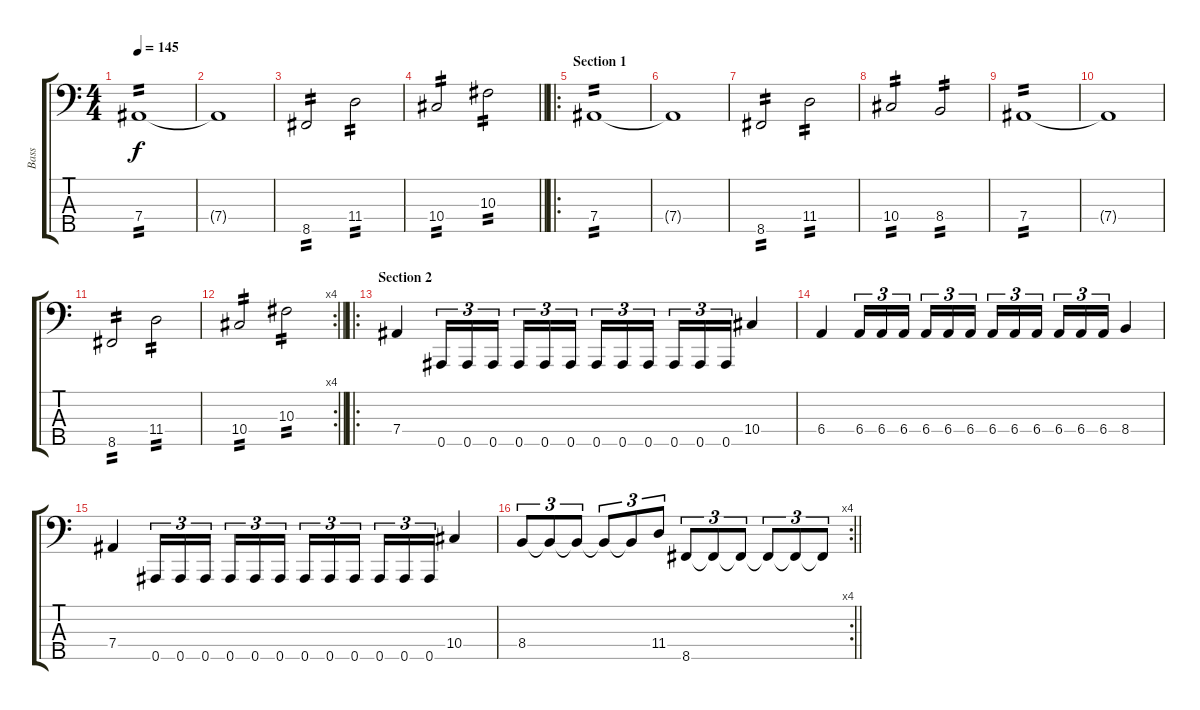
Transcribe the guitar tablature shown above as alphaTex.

\track ("Bass" "Bass") {instrument electricbasspick}
\staff {score tabs}
\tuning (Gb2 Db2 Ab1 Eb1 Bb0) {hide}
\ts (4 4)
\tempo 145
\clef f4
\ks c
7.4.1{tp 2 dy f} |
7.4{t}.1 |
8.5.2{tp 2} 11.4.2{tp 2} |
\barLineRight lightlight
10.4.2{tp 2} 10.3.2{tp 2} |
\ro
\section ("" "Section 1")
7.4.1{tp 2} |
7.4{t}.1 |
8.5.2{tp 2} 11.4.2{tp 2} |
10.4.2{tp 2} 8.4.2{tp 2} |
7.4.1{tp 2} |
7.4{t}.1 |
8.5.2{tp 2} 11.4.2{tp 2} |
\rc 4
\barLineRight lightlight
10.4.2{tp 2} 10.3.2{tp 2} |
\ro
\section ("" "Section 2")
7.4.4 0.5.16{tu (3 2)} 0.5.16{tu (3 2)} 0.5.16{tu (3 2) beam splitsecondary} 0.5.16{tu (3 2)} 0.5.16{tu (3 2)} 0.5.16{tu (3 2)} 0.5.16{tu (3 2)} 0.5.16{tu (3 2)} 0.5.16{tu (3 2) beam splitsecondary} 0.5.16{tu (3 2)} 0.5.16{tu (3 2)} 0.5.16{tu (3 2)} 10.4.4 |
6.4.4 6.4.16{tu (3 2)} 6.4.16{tu (3 2)} 6.4.16{tu (3 2) beam splitsecondary} 6.4.16{tu (3 2)} 6.4.16{tu (3 2)} 6.4.16{tu (3 2)} 6.4.16{tu (3 2)} 6.4.16{tu (3 2)} 6.4.16{tu (3 2) beam splitsecondary} 6.4.16{tu (3 2)} 6.4.16{tu (3 2)} 6.4.16{tu (3 2)} 8.4.4 |
7.4.4 0.5.16{tu (3 2)} 0.5.16{tu (3 2)} 0.5.16{tu (3 2) beam splitsecondary} 0.5.16{tu (3 2)} 0.5.16{tu (3 2)} 0.5.16{tu (3 2)} 0.5.16{tu (3 2)} 0.5.16{tu (3 2)} 0.5.16{tu (3 2) beam splitsecondary} 0.5.16{tu (3 2)} 0.5.16{tu (3 2)} 0.5.16{tu (3 2)} 10.4.4 |
\rc 4
\barLineRight lightlight
8.4.8{tu (3 2)} 8.4{t}.8{tu (3 2)} 8.4{t}.8{tu (3 2)} 8.4{t}.8{tu (3 2)} 8.4{t}.8{tu (3 2)} 11.4.8{tu (3 2)} 8.5.8{tu (3 2)} 8.5{t}.8{tu (3 2)} 8.5{t}.8{tu (3 2)} 8.5{t}.8{tu (3 2)} 8.5{t}.8{tu (3 2)} 8.5{t}.8{tu (3 2)}
